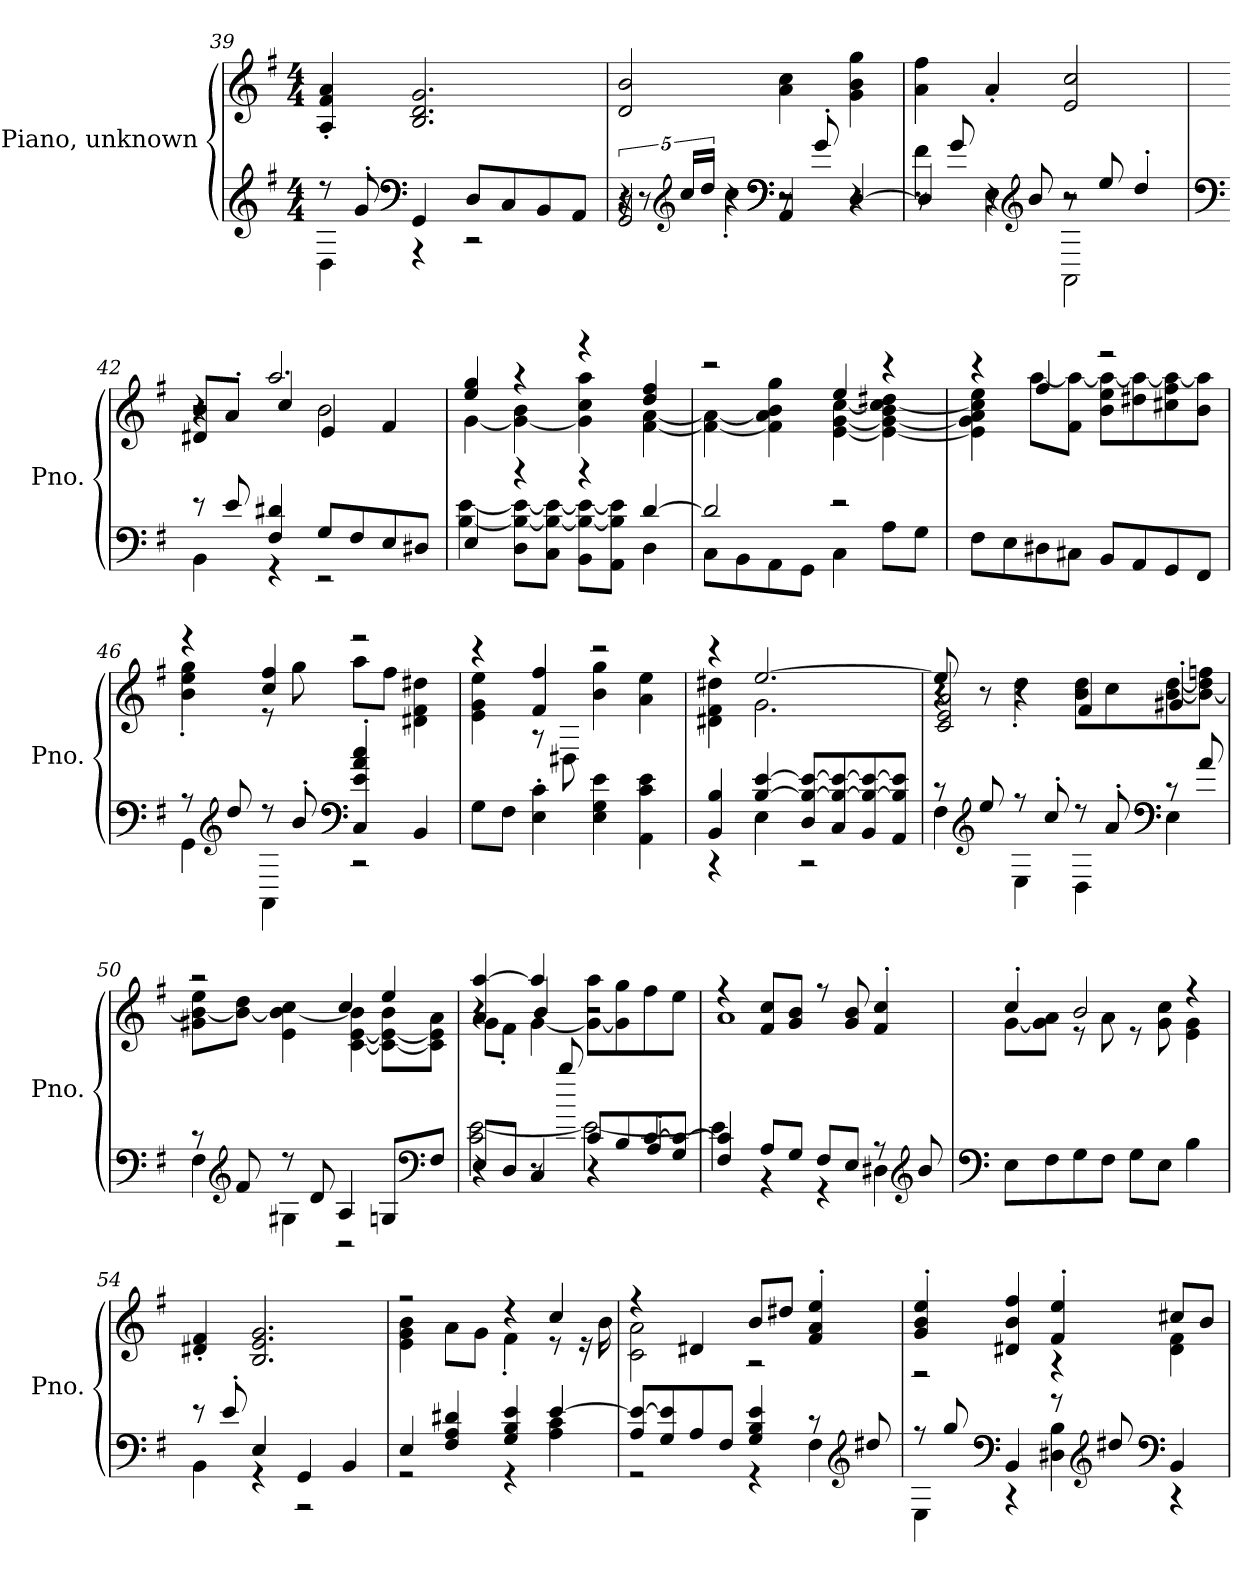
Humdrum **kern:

**kern	**kern
*part1	*part1
*staff2	*staff1
*I"Piano, unknown	*
*I'Pno.	*
*clefG2	*clefG2
*k[f#]	*k[f#]
*M4/4	*M4/4
=39	=39
*^	*
8r	4D\	4A/' 4f#/' 4a/'
8g'/	.	.
*clefF4	*	*
4GG/	4r	2.B/ 2.d/ 2.g/
8D/L	2r	.
8C/	.	.
8BB/	.	.
8AA/J	.	.
=40	=40	=40
*	*^	*
20r	4r	2GG/	2d/ 2b/
10r	.	.	.
*clefG2	*	*	*
20cc/LL	.	.	.
20dd/JJ	.	.	.
4r	4cc'\	.	.
*clefF4	*	*	*
8r	2r	4AA/	4a\ 4cc\
8g'/	.	.	.
4r	.	[4D/	4g\ 4b\ 4gg\
!!LO:LB:g=z
=41	=41	=41	=41
8r	4f#\	4D/]	4a\ 4ff#\
8g/	.	.	.
8r	4E\	4r	4a'/
*clefG2	*	*	*
8b/	.	.	.
8r	2AA\	2r	2e/ 2cc/
8ee/	.	.	.
4dd'/	.	.	.
*v	*v	*v	*
=42	=42
*clefF4	*
*^	*^
*	*	*	*^
8r	4BB\	4r	2r	8d#X/ 8b/L
8e/	.	.	.	8a'/J
4F#/ 4d#X/	4r	2.aa/	.	4cc/
8G/L	2r	.	2b\	4e/
8F#/	.	.	.	.
8E/	.	.	.	4f#/
8D#X/J	.	.	.	.
*	*	*	*v	*v
=43	=43	=43	=43
4E/	[4B\ [4e\	4ee/ 4gg/	[4g\
4r	8D\ 8B\_ 8e\_L	4r	4g\_ 4b\
.	8C\ 8B\_ 8e\_J	.	.
4r	8BB\ 8B\_ 8e\_L	4r	4g\] 4cc\ 4aa\
.	8AA\ 8B\] 8e\]J	.	.
[4d/	4D\	4dd/ 4ff#/	[4f#\ [4a\
=44	=44	=44	=44
2d/]	8C\L	2r	4f#\_ 4a\_
.	8BB\	.	.
.	8AA\	.	4f#\] 4a\] 4b\ 4gg\
.	8GG\J	.	.
2r	4C\	4ee/	[4e\ [4g\ [4cc\
.	8A\L	4r	4e\_ 4g\_ 4b\ 4cc\_ 4dd#X\
.	8G\J	.	.
*v	*v	*	*
!!LO:PB:g=z	!!
=45	=45	=45
8F#\L	4r	4e\] 4g\] 4a\ 4cc\] 4ee\
8E\	.	.
8D#X\	4ff#/	[8aa\L
8C#X\J	.	8f#\ 8aa\_J
8BB/L	2r	8b\ 8ee\ 8aa\_L
8AA/	.	8dd#X\ 8aa\_
8GG/	.	8cc#X\ 8ff#\ 8aa\_
8FF#/J	.	8b\ 8aa\]J
=46	=46	=46
*^	*	*
8r	4GG\	4r	4b\' 4ee\' 4gg\'
*clefG2	*	*	*
8dd/	.	.	.
8r	4AA\	4cc/ 4ff#/	8r
8b'/	.	.	8gg\
*clefF4	*	*	*
4C/' 4e/' 4a/' 4cc/'	2r	2r	8aa\L
.	.	.	8ff#\J
4BB/	.	.	4d#X\ 4f#\ 4dd#X\
*v	*v	*	*
=47	=47	=47
8G\L	4r	4e\ 4g\ 4ee\
8F#\J	.	.
4E\' 4c\'	4f#/ 4ff#/	8r
.	.	8D#X\
4E\ 4G\ 4e\	2r	4b\ 4gg\
4AA\ 4c\ 4e\	.	4a\ 4ee\
=48	=48	=48
*^	*	*
4BB/ 4B/	4r	4r	4d#X\ 4f#\ 4dd#X\
[4B/ [4e/	4E\	[2.ee/	2.g\
8D/ 8B/_ 8e/_L	2r	.	.
8C/ 8B/_ 8e/_	.	.	.
8BB/ 8B/_ 8e/_	.	.	.
8AA/ 8B/] 8e/]J	.	.	.
!!LO:LB:g=z
=49	=49	=49	=49
*	*	*	*^
8r	4F#\	8ee/]	4r	2c/ 2e/ 2a/
*clefG2	*	*	*	*
8ee/	.	8r	.	.
8r	4E\	4r	4dd'\	.
8cc'/	.	.	.	.
8r	4D\	2r	8b\ 8dd\L	4f#/
8a'/	.	.	8cc\	.
*clefF4	*	*	*	*
8r	4E\	.	[8b\ [8dd\	4g#X'/
8a/	.	.	8b\_ 8dd\] 8ffn\J	.
*	*	*	*v	*v
=50	=50	=50	=50
8r	4F#\	2r	8g#X\ 8b\_ 8ee\L
*clefG2	*	*	*
8f#/	.	.	8b\_ 8dd\J
8r	4G#X\	.	4e\ 4b\_ 4cc\
8d/	.	.	.
4A/	2r	4cc/	[4c\ [4e\ 4b\]
8Gn/L	.	4ee/	8c\_ 8e\_ 8b\L
*clefF4	*	*	*
8F#/J	.	.	8c\] 8e\] 8a\J
=51	=51	=51	=51
*	*^	*	*^
8E/L	2c\ [2e\	4r	4a/ [4aa/	8g\L	4r
8D/J	.	.	.	8f#'\J	.
8r	.	4C/	4aa/]	[4g\	4b/
8bb/	.	.	.	.	.
8c/L	2e\_	4r	2r	8g\_ 8aa\L	2r
8B/	.	.	.	8g\] 8gg\	.
[8c/	.	4A'/	.	8ff#\	.
8G/ 8c/_J	.	.	.	8ee\J	.
*	*v	*v	*	*	*
*	*	*	*v	*v
!!LO:LB:g=z
=52	=52	=52	=52
4F#/ 4c/]	4e\]	4r	1a
8A/L	4r	8f#/ 8cc/L	.
8G/J	.	8g/ 8b/J	.
8F#/L	4r	8r	.
8E/J	.	8g/ 8b/	.
8r	4D#X\	4f#/' 4cc/'	.
*clefG2	*	*	*
8b/	.	.	.
*v	*v	*	*
=53	=53	=53
*clefF4	*	*
8E\L	4cc'/	[8g\L
8F#\	.	8g\] 8a\J
8G\	2b/	8r
8F#\J	.	8a\
8G\L	.	8r
8E\J	.	8g\ 8cc\
4B\	4r	4e\ 4g\
*	*v	*v
=54	=54
*^	*
8r	4BB\	4d#X/' 4f#/'
8e'/	.	.
4E/	4r	2.B/ 2.e/ 2.g/
4GG/	2r	.
4BB/	.	.
=55	=55	=55
*	*	*^
4E/	2r	2r	4e\ 4g\ 4b\
4F#/ 4A/ 4d#X/	.	.	8a\L
.	.	.	8g\J
4G/ 4B/ 4e/	4r	4r	4f#'\
[4e/	4A\ 4c\	4cc/	8r
.	.	.	16r
.	.	.	16b\
!!LO:LB:g=z	!!
=56	=56	=56	=56
8A/ 8e/_L	2r	4r	2c\ 2a\
8G/ 8e/]	.	.	.
8A/	.	4d#X/	.
8F#/J	.	.	.
4G/ 4B/ 4e/	4r	8b/L	2r
.	.	8dd#X/J	.
8r	4F#\	4f#/' 4a/' 4ee/'	.
*clefG2	*	*	*
8dd#X/	.	.	.
=57	=57	=57	=57
8r	4E\	4g/' 4b/' 4ee/'	2r
8gg/	.	.	.
*clefF4	*	*	*
4BB/	4r	4d#X/ 4b/ 4ff#/	.
8r	4D#X\ 4B\	4f#/' 4ee/'	4r
*clefG2	*	*	*
8dd#X/	.	.	.
*clefF4	*	*	*
4BB/	4r	8cc#X/L	4d#\ 4f#\
.	.	8b/J	.
*v	*v	*	*
*	*v	*v
=	=
*-	*-
